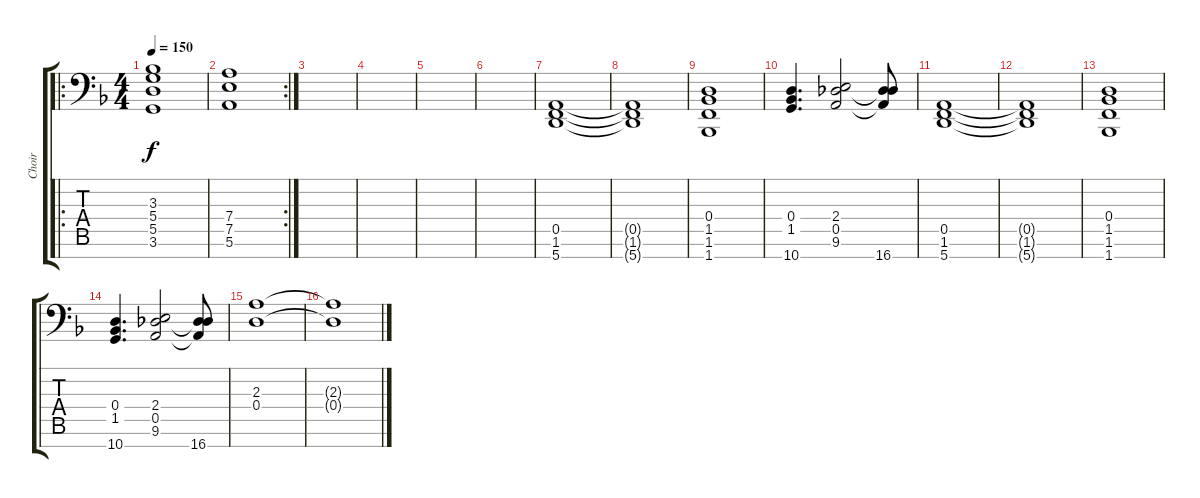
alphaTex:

\track ("Choir" "Choir") {instrument choiraahs}
\staff {score tabs}
\tuning (E4 B3 G3 D3 A2 E2 A1) {hide}
\ro
\ts (4 4)
\tempo 150
\clef f4
\ks f
(3.3 5.4 5.5 3.6).1{dy f instrument synthstrings2} |
\rc 2
(7.4 7.5 5.6).1{instrument stringensemble2} |
|
|
|
|
(0.5 1.6 5.7).1 |
(0.5{t} 1.6{t} 5.7{t}).1 |
(0.4 1.5 1.6 1.7).1 |
(0.4 1.5 10.7).4{d} (2.4 0.5 9.6).2 (0.5{t} 9.6{t} 16.7).8 |
(0.5 1.6 5.7).1 |
(0.5{t} 1.6{t} 5.7{t}).1 |
(0.4 1.5 1.6 1.7).1 |
(0.4 1.5 10.7).4{d} (2.4 0.5 9.6).2 (0.5{t} 9.6{t} 16.7).8 |
(2.3 0.4).1 |
(2.3{t} 0.4{t}).1
